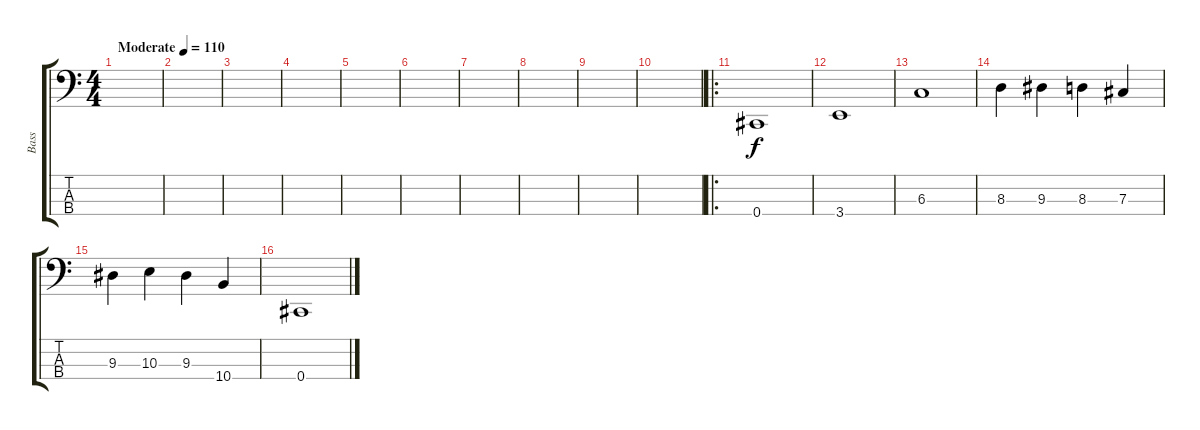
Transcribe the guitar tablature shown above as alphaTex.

\track ("Bass" "Bass") {instrument electricbasspick}
\staff {score tabs}
\tuning (E2 B1 Gb1 Db1) {hide}
\ts (4 4)
\tempo (110 "Moderate")
\clef f4
\ks c
|
|
|
|
|
|
|
|
|
|
\ro
0.4.1 |
3.4.1 |
6.3.1 |
8.3.4 9.3.4 8.3.4 7.3.4 |
9.3.4 10.3.4 9.3.4 10.4.4 |
0.4.1
